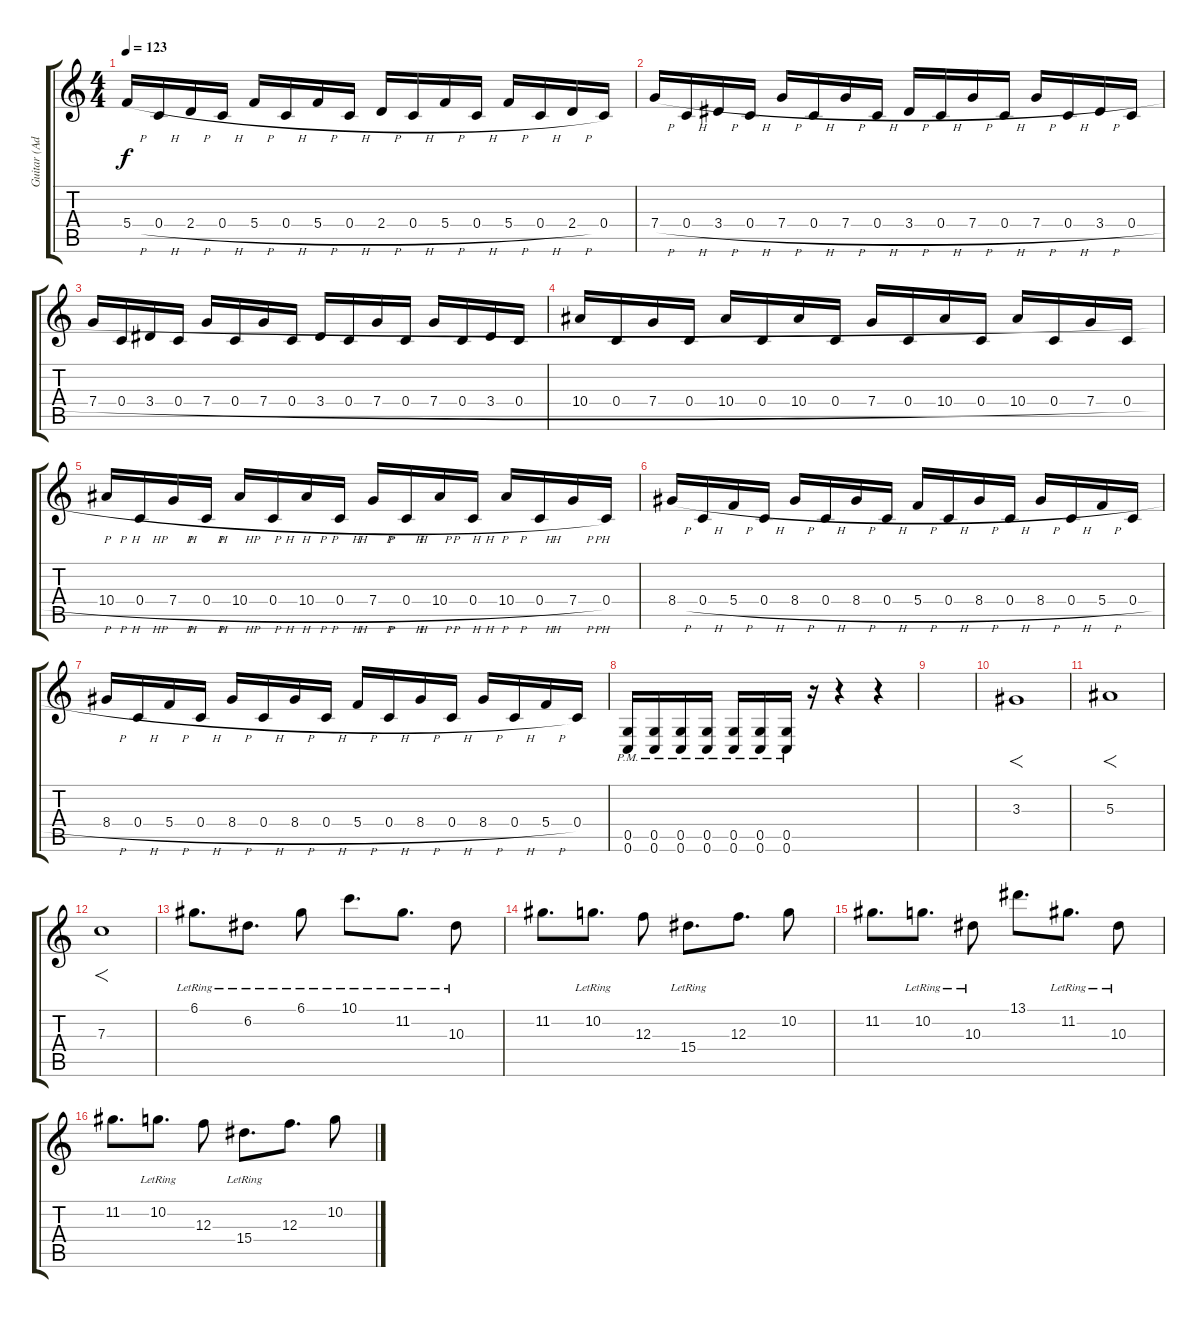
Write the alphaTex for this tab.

\track ("Guitar (Adam)" "Guitar (Ad") {instrument distortionguitar}
\staff {score tabs}
\tuning (D4 A3 F3 C3 G2 C2) {hide}
\ts (4 4)
\tempo 123
\clef g2
\ks c
5.4{h}.16{dy f} 0.4{h}.16 2.4{h}.16 0.4{h}.16 5.4{h}.16 0.4{h}.16 5.4{h}.16 0.4{h}.16 2.4{h}.16 0.4{h}.16 5.4{h}.16 0.4{h}.16 5.4{h}.16 0.4{h}.16 2.4{h}.16 0.4.16 |
7.4{h}.16 0.4{h}.16 3.4{h}.16 0.4{h}.16 7.4{h}.16 0.4{h}.16 7.4{h}.16 0.4{h}.16 3.4{h}.16 0.4{h}.16 7.4{h}.16 0.4{h}.16 7.4{h}.16 0.4{h}.16 3.4{h}.16 0.4{h}.16 |
7.4{h}.16 0.4{h}.16 3.4{h}.16 0.4{h}.16 7.4{h}.16 0.4{h}.16 7.4{h}.16 0.4{h}.16 3.4{h}.16 0.4{h}.16 7.4{h}.16 0.4{h}.16 7.4{h}.16 0.4{h}.16 3.4{h}.16 0.4{h}.16 |
10.4{h}.16 0.4{h}.16 7.4{h}.16 0.4{h}.16 10.4{h}.16 0.4{h}.16 10.4{h}.16 0.4{h}.16 7.4{h}.16 0.4{h}.16 10.4{h}.16 0.4{h}.16 10.4{h}.16 0.4{h}.16 7.4{h}.16 0.4{h}.16 |
10.4{h}.16 0.4{h}.16 7.4{h}.16 0.4{h}.16 10.4{h}.16 0.4{h}.16 10.4{h}.16 0.4{h}.16 7.4{h}.16 0.4{h}.16 10.4{h}.16 0.4{h}.16 10.4{h}.16 0.4{h}.16 7.4{h}.16 0.4.16 |
8.4{h}.16 0.4{h}.16 5.4{h}.16 0.4{h}.16 8.4{h}.16 0.4{h}.16 8.4{h}.16 0.4{h}.16 5.4{h}.16 0.4{h}.16 8.4{h}.16 0.4{h}.16 8.4{h}.16 0.4{h}.16 5.4{h}.16 0.4{h}.16 |
8.4{h}.16 0.4{h}.16 5.4{h}.16 0.4{h}.16 8.4{h}.16 0.4{h}.16 8.4{h}.16 0.4{h}.16 5.4{h}.16 0.4{h}.16 8.4{h}.16 0.4{h}.16 8.4{h}.16 0.4{h}.16 5.4{h}.16 0.4.16 |
(0.5{pm} 0.6{pm}).16 (0.5{pm} 0.6{pm}).16 (0.5{pm} 0.6{pm}).16 (0.5{pm} 0.6{pm}).16 (0.5{pm} 0.6{pm}).16 (0.5{pm} 0.6{pm}).16 (0.5{pm} 0.6{pm}).16 r.16 r.4 r.4 |
|
3.3.1{f} |
5.3.1{f} |
7.3.1{f} |
6.1{lr}.8{d} 6.2{lr}.8{d} 6.1{lr}.8 10.1{lr}.8{d} 11.2{lr}.8{d} 10.3{lr}.8 |
11.2.8{d} 10.2{lr}.8{d} 12.3.8 15.4{lr}.8{d} 12.3.8{d} 10.2.8 |
11.2.8{d} 10.2{lr}.8{d} 10.3{lr}.8 13.1.8{d} 11.2{lr}.8{d} 10.3{lr}.8 |
11.2.8{d} 10.2{lr}.8{d} 12.3.8 15.4{lr}.8{d} 12.3.8{d} 10.2.8
